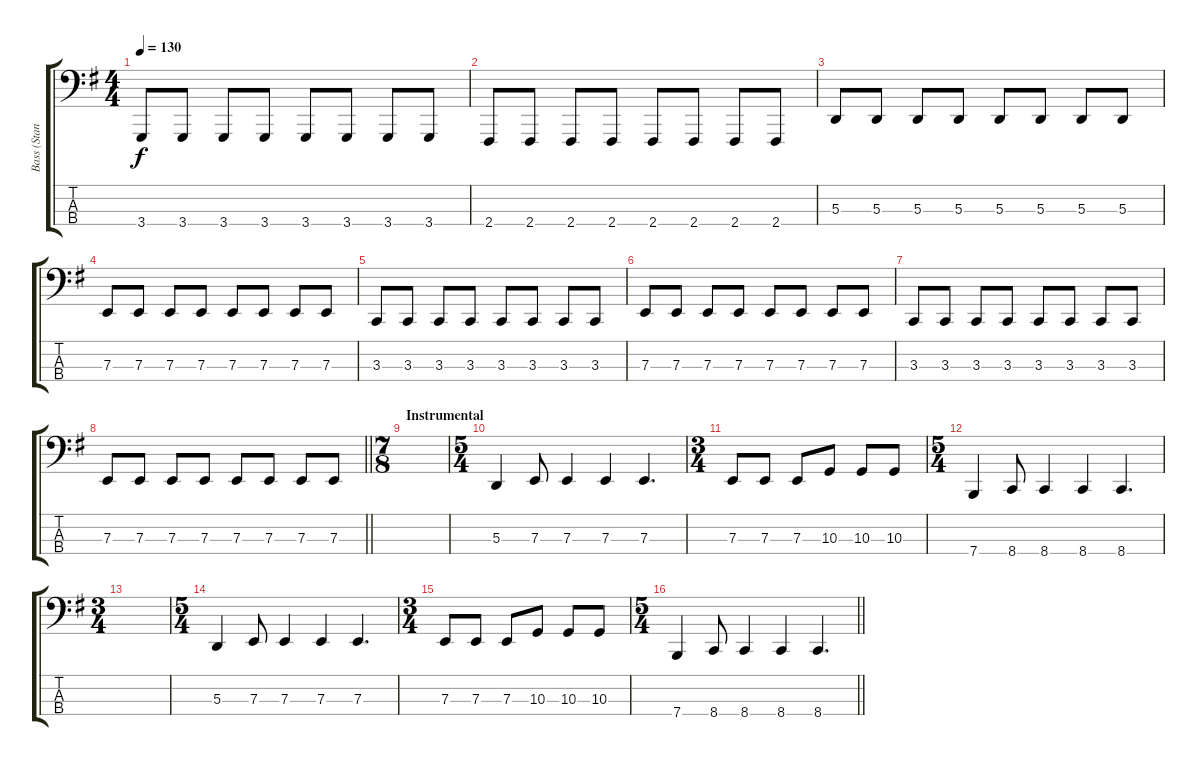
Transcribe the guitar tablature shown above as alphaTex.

\track ("Bass (Standard Tuning) - James Johnston" "Bass (Stan") {instrument acousticgrandpiano}
\staff {score tabs}
\tuning (G2 D2 A1 E1) {hide}
\ts (4 4)
\tempo 130
\clef f4
\ks eminor
3.4.8{dy f} 3.4.8 3.4.8 3.4.8 3.4.8 3.4.8 3.4.8 3.4.8 |
2.4.8 2.4.8 2.4.8 2.4.8 2.4.8 2.4.8 2.4.8 2.4.8 |
5.3.8 5.3.8 5.3.8 5.3.8 5.3.8 5.3.8 5.3.8 5.3.8 |
7.3.8 7.3.8 7.3.8 7.3.8 7.3.8 7.3.8 7.3.8 7.3.8 |
3.3.8 3.3.8 3.3.8 3.3.8 3.3.8 3.3.8 3.3.8 3.3.8 |
7.3.8 7.3.8 7.3.8 7.3.8 7.3.8 7.3.8 7.3.8 7.3.8 |
3.3.8 3.3.8 3.3.8 3.3.8 3.3.8 3.3.8 3.3.8 3.3.8 |
\barLineRight lightlight
7.3.8 7.3.8 7.3.8 7.3.8 7.3.8 7.3.8 7.3.8 7.3.8 |
\ts (7 8)
\section ("" "Instrumental")
|
\ts (5 4)
5.3.4{volume 14} 7.3.8 7.3.4 7.3.4 7.3.4{d} |
\ts (3 4)
7.3.8 7.3.8 7.3.8 10.3.8 10.3.8 10.3.8 |
\ts (5 4)
7.4.4 8.4.8 8.4.4 8.4.4 8.4.4{d} |
\ts (3 4)
|
\ts (5 4)
5.3.4 7.3.8 7.3.4 7.3.4 7.3.4{d} |
\ts (3 4)
7.3.8 7.3.8 7.3.8 10.3.8 10.3.8 10.3.8 |
\ts (5 4)
\barLineRight lightlight
7.4.4 8.4.8 8.4.4 8.4.4 8.4.4{d}
